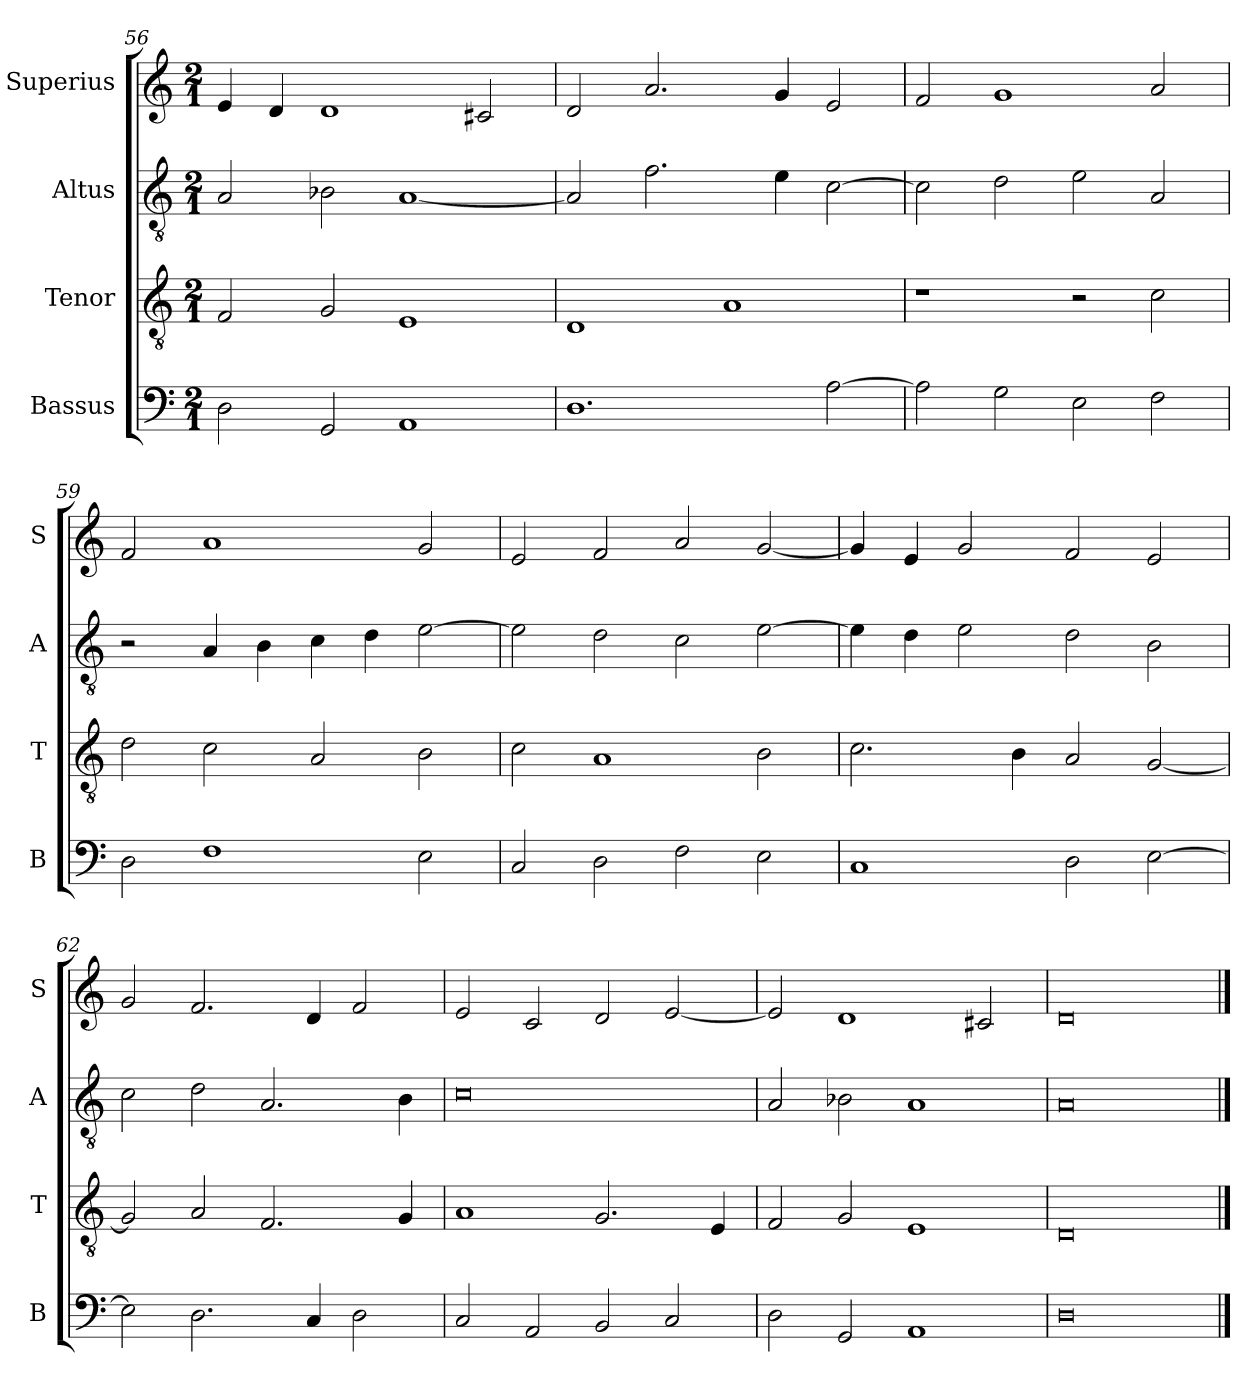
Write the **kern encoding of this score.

**kern	**kern	**kern	**kern
*part4	*part3	*part2	*part1
*staff4	*staff3	*staff2	*staff1
*I"Bassus	*I"Tenor	*I"Altus	*I"Superius
*I'B	*I'T	*I'A	*I'S
*clefF4	*clefGv2	*clefGv2	*clefG2
*k[]	*k[]	*k[]	*k[]
*M2/1	*M2/1	*M2/1	*M2/1
=56	=56	=56	=56
2D\	2F/	2A/	4e/
.	.	.	4d/
2GG/	2G/	2B-X\	1d
1AA	1E	[1A	.
.	.	.	2c#X/
=57	=57	=57	=57
1.D	1D	2A/]	2d/
.	.	2.f\	2.a/
.	1A	.	.
.	.	4e\	4g/
[2A\	.	[2c\	2e/
=58	=58	=58	=58
2A\]	1r	2c\]	2f/
2G\	.	2d\	1g
2E\	2r	2e\	.
2F\	2c\	2A/	2a/
=59	=59	=59	=59
2D\	2d\	2r	2f/
1F	2c\	4A/	1a
.	.	4B\	.
.	2A/	4c\	.
.	.	4d\	.
2E\	2B\	[2e\	2g/
=60	=60	=60	=60
2C/	2c\	2e\]	2e/
2D\	1A	2d\	2f/
2F\	.	2c\	2a/
2E\	2B\	[2e\	[2g/
=61	=61	=61	=61
1C	2.c\	4e\]	4g/]
.	.	4d\	4e/
.	.	2e\	2g/
.	4B\	.	.
2D\	2A/	2d\	2f/
[2E\	[2G/	2B\	2e/
=62	=62	=62	=62
2E\]	2G/]	2c\	2g/
2.D\	2A/	2d\	2.f/
.	2.F/	2.A/	.
4C/	.	.	4d/
2D\	.	.	2f/
.	4G/	4B\	.
=63	=63	=63	=63
2C/	1A	0c	2e/
2AA/	.	.	2c/
2BB/	2.G/	.	2d/
2C/	.	.	[2e/
.	4E/	.	.
=64	=64	=64	=64
2D\	2F/	2A/	2e/]
2GG/	2G/	2B-X\	1d
1AA	1E	1A	.
.	.	.	2c#X/
=65	=65	=65	=65
0D	0D	0A	0d
==	==	==	==
*-	*-	*-	*-
